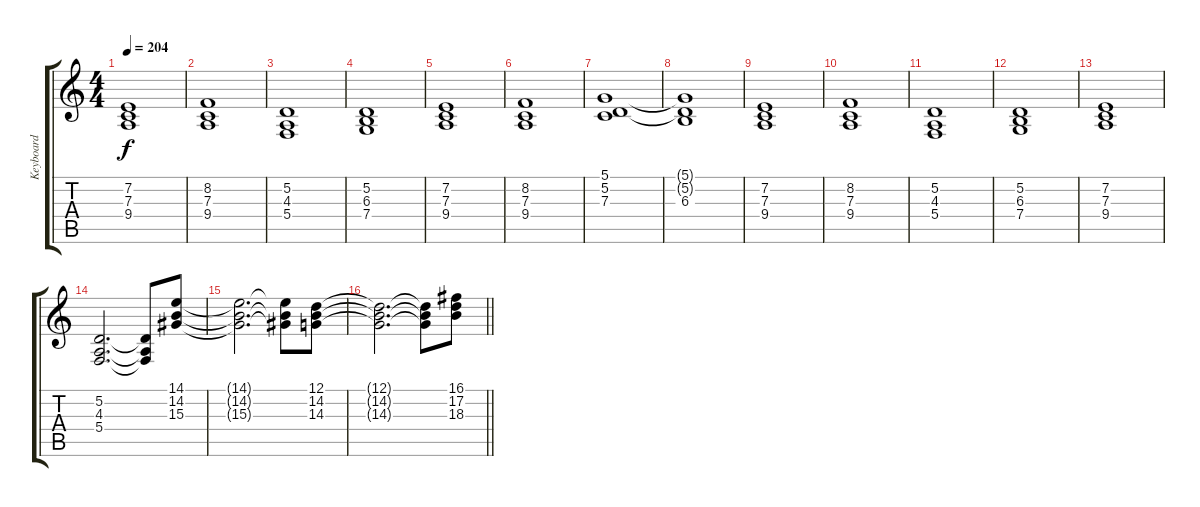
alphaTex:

\track ("Keyboard" "Keyboard") {instrument stringensemble1}
\staff {score tabs}
\tuning (D4 A3 F3 C3 G2 D2) {hide}
\ts (4 4)
\tempo 204
\clef g2
\ks c
(7.2 7.3 9.4).1{dy f} |
(8.2 7.3 9.4).1 |
(5.2 4.3 5.4).1 |
(5.2 6.3 7.4).1 |
(7.2 7.3 9.4).1 |
(8.2 7.3 9.4).1 |
(5.1 5.2 7.3).1 |
(5.1{t} 5.2{t} 6.3).1 |
(7.2 7.3 9.4).1 |
(8.2 7.3 9.4).1 |
(5.2 4.3 5.4).1 |
(5.2 6.3 7.4).1 |
(7.2 7.3 9.4).1 |
(5.2 4.3 5.4).2{d} (5.2{t} 4.3{t} 5.4{t}).8 (14.1 14.2 15.3).8 |
(14.1{t} 14.2{t} 15.3{t}).2{d} (14.1{t} 14.2{t} 15.3{t}).8 (12.1 14.2 14.3).8 |
\barLineRight lightlight
(12.1{t} 14.2{t} 14.3{t}).2{d} (12.1{t} 14.2{t} 14.3{t}).8 (16.1 17.2 18.3).8
